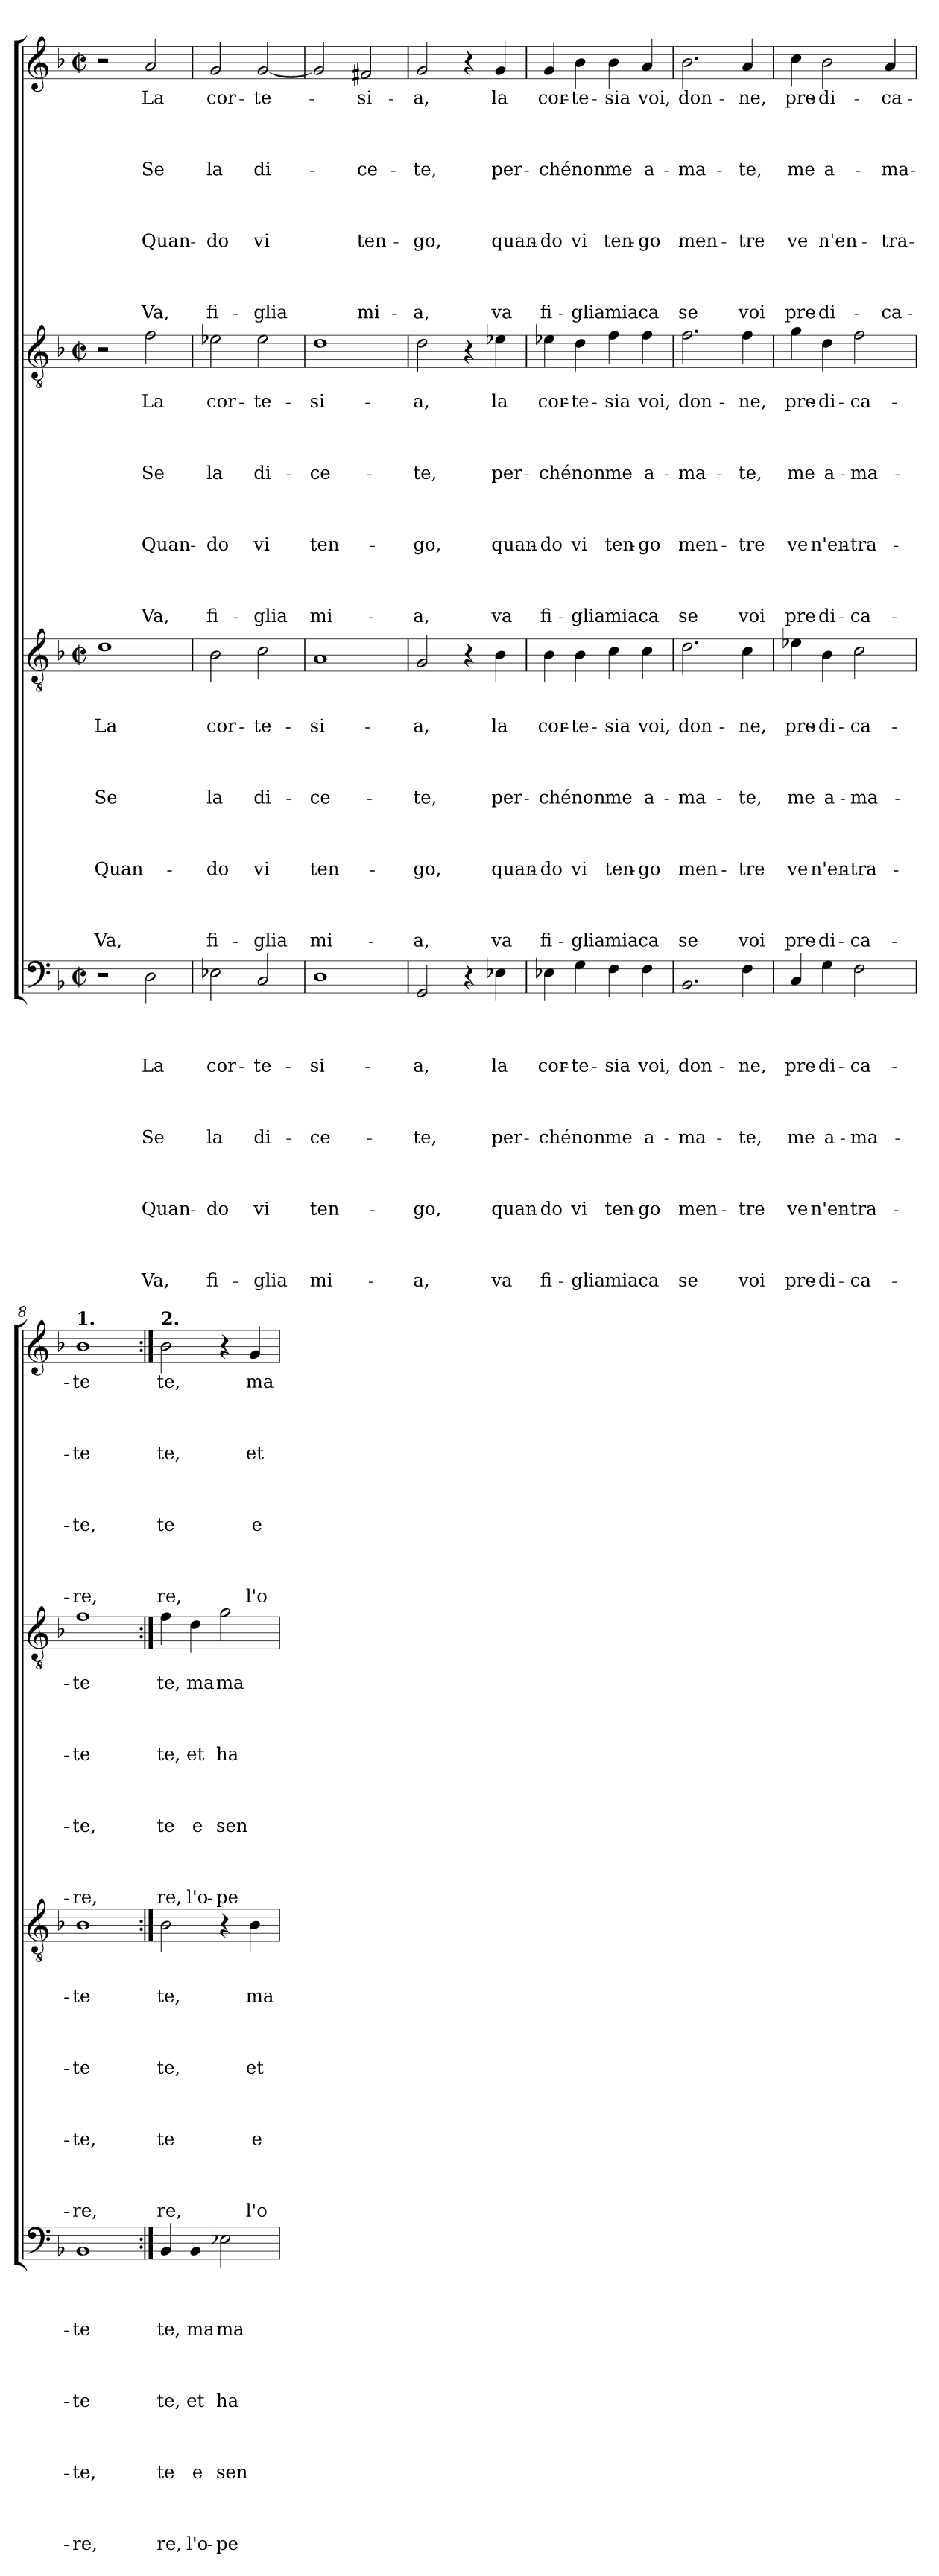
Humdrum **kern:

**kern	**text	**text	**text	**text	**text	**text	**text	**text	**text	**text	**text	**text	**text	**text	**text	**text	**kern	**text	**text	**text	**text	**text	**text	**text	**text	**text	**text	**text	**text	**text	**text	**text	**kern	**text	**text	**text	**text	**text	**text	**text	**text	**text	**text	**text	**text	**text	**text	**kern	**text	**text	**text	**text	**text	**text	**text	**text	**text	**text	**text	**text	**text
*part4	*part4	*part4	*part4	*part4	*part4	*part4	*part4	*part4	*part4	*part4	*part4	*part4	*part4	*part4	*part4	*part4	*part3	*part3	*part3	*part3	*part3	*part3	*part3	*part3	*part3	*part3	*part3	*part3	*part3	*part3	*part3	*part3	*part2	*part2	*part2	*part2	*part2	*part2	*part2	*part2	*part2	*part2	*part2	*part2	*part2	*part2	*part2	*part1	*part1	*part1	*part1	*part1	*part1	*part1	*part1	*part1	*part1	*part1	*part1	*part1	*part1
*staff4	*staff4	*staff4	*staff4	*staff4	*staff4	*staff4	*staff4	*staff4	*staff4	*staff4	*staff4	*staff4	*staff4	*staff4	*staff4	*staff4	*staff3	*staff3	*staff3	*staff3	*staff3	*staff3	*staff3	*staff3	*staff3	*staff3	*staff3	*staff3	*staff3	*staff3	*staff3	*staff3	*staff2	*staff2	*staff2	*staff2	*staff2	*staff2	*staff2	*staff2	*staff2	*staff2	*staff2	*staff2	*staff2	*staff2	*staff2	*staff1	*staff1	*staff1	*staff1	*staff1	*staff1	*staff1	*staff1	*staff1	*staff1	*staff1	*staff1	*staff1	*staff1
*clefF4	*	*	*	*	*	*	*	*	*	*	*	*	*	*	*	*	*clefGv2	*	*	*	*	*	*	*	*	*	*	*	*	*	*	*	*clefGv2	*	*	*	*	*	*	*	*	*	*	*	*	*	*	*clefG2	*	*	*	*	*	*	*	*	*	*	*	*	*
*k[b-]	*	*	*	*	*	*	*	*	*	*	*	*	*	*	*	*	*k[b-]	*	*	*	*	*	*	*	*	*	*	*	*	*	*	*	*k[b-]	*	*	*	*	*	*	*	*	*	*	*	*	*	*	*k[b-]	*	*	*	*	*	*	*	*	*	*	*	*	*
*F:	*	*	*	*	*	*	*	*	*	*	*	*	*	*	*	*	*F:	*	*	*	*	*	*	*	*	*	*	*	*	*	*	*	*F:	*	*	*	*	*	*	*	*	*	*	*	*	*	*	*F:	*	*	*	*	*	*	*	*	*	*	*	*	*
*M2/2	*	*	*	*	*	*	*	*	*	*	*	*	*	*	*	*	*M2/2	*	*	*	*	*	*	*	*	*	*	*	*	*	*	*	*M2/2	*	*	*	*	*	*	*	*	*	*	*	*	*	*	*M2/2	*	*	*	*	*	*	*	*	*	*	*	*	*
*met(c|)	*	*	*	*	*	*	*	*	*	*	*	*	*	*	*	*	*met(c|)	*	*	*	*	*	*	*	*	*	*	*	*	*	*	*	*met(c|)	*	*	*	*	*	*	*	*	*	*	*	*	*	*	*met(c|)	*	*	*	*	*	*	*	*	*	*	*	*	*
=1	=1	=1	=1	=1	=1	=1	=1	=1	=1	=1	=1	=1	=1	=1	=1	=1	=1	=1	=1	=1	=1	=1	=1	=1	=1	=1	=1	=1	=1	=1	=1	=1	=1	=1	=1	=1	=1	=1	=1	=1	=1	=1	=1	=1	=1	=1	=1	=1	=1	=1	=1	=1	=1	=1	=1	=1	=1	=1	=1	=1	=1
2r	.	.	.	.	.	.	.	.	.	.	.	.	.	.	.	.	1d	.	.	La	.	.	.	Se	.	.	.	Quan-	.	.	.	Va,	2r	.	.	.	.	.	.	.	.	.	.	.	.	.	.	2r	.	.	.	.	.	.	.	.	.	.	.	.	.
2D\	.	.	.	La	.	.	.	Se	.	.	.	Quan-	.	.	.	Va,	.	.	.	.	.	.	.	.	.	.	.	.	.	.	.	.	2f\	.	La	.	.	.	Se	.	.	.	Quan-	.	.	.	Va,	2a/	La	.	.	.	Se	.	.	.	Quan-	.	.	.	Va,
=2	=2	=2	=2	=2	=2	=2	=2	=2	=2	=2	=2	=2	=2	=2	=2	=2	=2	=2	=2	=2	=2	=2	=2	=2	=2	=2	=2	=2	=2	=2	=2	=2	=2	=2	=2	=2	=2	=2	=2	=2	=2	=2	=2	=2	=2	=2	=2	=2	=2	=2	=2	=2	=2	=2	=2	=2	=2	=2	=2	=2	=2
2E-X\	.	.	.	cor-	.	.	.	la	.	.	.	-do	.	.	.	fi-	2B-\	.	.	cor-	.	.	.	la	.	.	.	-do	.	.	.	fi-	2e-X\	.	cor-	.	.	.	la	.	.	.	-do	.	.	.	fi-	2g/	cor-	.	.	.	la	.	.	.	-do	.	.	.	fi-
2C/	.	.	.	-te-	.	.	.	di-	.	.	.	vi	.	.	.	-glia	2c\	.	.	-te-	.	.	.	di-	.	.	.	vi	.	.	.	-glia	2e-\	.	-te-	.	.	.	di-	.	.	.	vi	.	.	.	-glia	[2g/	-te-	.	.	.	di-	.	.	.	vi	.	.	.	-glia
=3	=3	=3	=3	=3	=3	=3	=3	=3	=3	=3	=3	=3	=3	=3	=3	=3	=3	=3	=3	=3	=3	=3	=3	=3	=3	=3	=3	=3	=3	=3	=3	=3	=3	=3	=3	=3	=3	=3	=3	=3	=3	=3	=3	=3	=3	=3	=3	=3	=3	=3	=3	=3	=3	=3	=3	=3	=3	=3	=3	=3	=3
1D	.	.	.	-si-	.	.	.	-ce-	.	.	.	ten-	.	.	.	mi-	1A	.	.	-si-	.	.	.	-ce-	.	.	.	ten-	.	.	.	mi-	1d	.	-si-	.	.	.	-ce-	.	.	.	ten-	.	.	.	mi-	2g/]	.	.	.	.	.	.	.	.	.	.	.	.	.
.	.	.	.	.	.	.	.	.	.	.	.	.	.	.	.	.	.	.	.	.	.	.	.	.	.	.	.	.	.	.	.	.	.	.	.	.	.	.	.	.	.	.	.	.	.	.	.	2f#/	-si-	.	.	.	-ce-	.	.	.	ten-	.	.	.	mi-
=4	=4	=4	=4	=4	=4	=4	=4	=4	=4	=4	=4	=4	=4	=4	=4	=4	=4	=4	=4	=4	=4	=4	=4	=4	=4	=4	=4	=4	=4	=4	=4	=4	=4	=4	=4	=4	=4	=4	=4	=4	=4	=4	=4	=4	=4	=4	=4	=4	=4	=4	=4	=4	=4	=4	=4	=4	=4	=4	=4	=4	=4
2GG/	.	.	.	-a,	.	.	.	-te,	.	.	.	-go,	.	.	.	-a,	2G/	.	.	-a,	.	.	.	-te,	.	.	.	-go,	.	.	.	-a,	2d\	.	-a,	.	.	.	-te,	.	.	.	-go,	.	.	.	-a,	2g/	-a,	.	.	.	-te,	.	.	.	-go,	.	.	.	-a,
4r	.	.	.	.	.	.	.	.	.	.	.	.	.	.	.	.	4r	.	.	.	.	.	.	.	.	.	.	.	.	.	.	.	4r	.	.	.	.	.	.	.	.	.	.	.	.	.	.	4r	.	.	.	.	.	.	.	.	.	.	.	.	.
4E-X\	.	.	.	la	.	.	.	per-	.	.	.	quan-	.	.	.	va	4B-\	.	.	la	.	.	.	per-	.	.	.	quan-	.	.	.	va	4e-X\	.	la	.	.	.	per-	.	.	.	quan-	.	.	.	va	4g/	la	.	.	.	per-	.	.	.	quan-	.	.	.	va
=5	=5	=5	=5	=5	=5	=5	=5	=5	=5	=5	=5	=5	=5	=5	=5	=5	=5	=5	=5	=5	=5	=5	=5	=5	=5	=5	=5	=5	=5	=5	=5	=5	=5	=5	=5	=5	=5	=5	=5	=5	=5	=5	=5	=5	=5	=5	=5	=5	=5	=5	=5	=5	=5	=5	=5	=5	=5	=5	=5	=5	=5
4E-X\	.	.	.	cor-	.	.	.	-ché	.	.	.	-do	.	.	.	fi-	4B-\	.	.	cor-	.	.	.	-ché	.	.	.	-do	.	.	.	fi-	4e-X\	.	cor-	.	.	.	-ché	.	.	.	-do	.	.	.	fi-	4g/	cor-	.	.	.	-ché	.	.	.	-do	.	.	.	fi-
4G\	.	.	.	-te-	.	.	.	non	.	.	.	vi	.	.	.	-glia	4B-\	.	.	-te-	.	.	.	non	.	.	.	vi	.	.	.	-glia	4d\	.	-te-	.	.	.	non	.	.	.	vi	.	.	.	-glia	4b-\	-te-	.	.	.	non	.	.	.	vi	.	.	.	-glia
4F\	.	.	.	-sia	.	.	.	me	.	.	.	ten-	.	.	.	mia	4c\	.	.	-sia	.	.	.	me	.	.	.	ten-	.	.	.	mia	4f\	.	-sia	.	.	.	me	.	.	.	ten-	.	.	.	mia	4b-\	-sia	.	.	.	me	.	.	.	ten-	.	.	.	mia
4F\	.	.	.	voi,	.	.	.	a-	.	.	.	-go	.	.	.	ca	4c\	.	.	voi,	.	.	.	a-	.	.	.	-go	.	.	.	ca	4f\	.	voi,	.	.	.	a-	.	.	.	-go	.	.	.	ca	4a/	voi,	.	.	.	a-	.	.	.	-go	.	.	.	ca
=6	=6	=6	=6	=6	=6	=6	=6	=6	=6	=6	=6	=6	=6	=6	=6	=6	=6	=6	=6	=6	=6	=6	=6	=6	=6	=6	=6	=6	=6	=6	=6	=6	=6	=6	=6	=6	=6	=6	=6	=6	=6	=6	=6	=6	=6	=6	=6	=6	=6	=6	=6	=6	=6	=6	=6	=6	=6	=6	=6	=6	=6
2.BB-/	.	.	.	don-	.	.	.	-ma-	.	.	.	men-	.	.	.	se	2.d\	.	.	don-	.	.	.	-ma-	.	.	.	men-	.	.	.	se	2.f\	.	don-	.	.	.	-ma-	.	.	.	men-	.	.	.	se	2.b-\	don-	.	.	.	-ma-	.	.	.	men-	.	.	.	se
4F\	.	.	.	-ne,	.	.	.	-te,	.	.	.	-tre	.	.	.	voi	4c\	.	.	-ne,	.	.	.	-te,	.	.	.	-tre	.	.	.	voi	4f\	.	-ne,	.	.	.	-te,	.	.	.	-tre	.	.	.	voi	4a/	-ne,	.	.	.	-te,	.	.	.	-tre	.	.	.	voi
=7	=7	=7	=7	=7	=7	=7	=7	=7	=7	=7	=7	=7	=7	=7	=7	=7	=7	=7	=7	=7	=7	=7	=7	=7	=7	=7	=7	=7	=7	=7	=7	=7	=7	=7	=7	=7	=7	=7	=7	=7	=7	=7	=7	=7	=7	=7	=7	=7	=7	=7	=7	=7	=7	=7	=7	=7	=7	=7	=7	=7	=7
4C/	.	.	.	pre-	.	.	.	me	.	.	.	ve	.	.	.	pre-	4e-X\	.	.	pre-	.	.	.	me	.	.	.	ve	.	.	.	pre-	4g\	.	pre-	.	.	.	me	.	.	.	ve	.	.	.	pre-	4cc\	pre-	.	.	.	me	.	.	.	ve	.	.	.	pre-
4G\	.	.	.	-di-	.	.	.	a-	.	.	.	n'en-	.	.	.	-di-	4B-\	.	.	-di-	.	.	.	a-	.	.	.	n'en-	.	.	.	-di-	4d\	.	-di-	.	.	.	a-	.	.	.	n'en-	.	.	.	-di-	2b-\	-di-	.	.	.	a-	.	.	.	n'en-	.	.	.	-di-
2F\	.	.	.	-ca-	.	.	.	-ma-	.	.	.	-tra-	.	.	.	-ca-	2c\	.	.	-ca-	.	.	.	-ma-	.	.	.	-tra-	.	.	.	-ca-	2f\	.	-ca-	.	.	.	-ma-	.	.	.	-tra-	.	.	.	-ca-	.	.	.	.	.	.	.	.	.	.	.	.	.	.
.	.	.	.	.	.	.	.	.	.	.	.	.	.	.	.	.	.	.	.	.	.	.	.	.	.	.	.	.	.	.	.	.	.	.	.	.	.	.	.	.	.	.	.	.	.	.	.	4a/	-ca-	.	.	.	-ma-	.	.	.	-tra-	.	.	.	-ca-
!!LO:LB:g=z
=8	=8	=8	=8	=8	=8	=8	=8	=8	=8	=8	=8	=8	=8	=8	=8	=8	=8	=8	=8	=8	=8	=8	=8	=8	=8	=8	=8	=8	=8	=8	=8	=8	=8	=8	=8	=8	=8	=8	=8	=8	=8	=8	=8	=8	=8	=8	=8	=8	=8	=8	=8	=8	=8	=8	=8	=8	=8	=8	=8	=8	=8
!	!	!	!	!	!	!	!	!	!	!	!	!	!	!	!	!	!	!	!	!	!	!	!	!	!	!	!	!	!	!	!	!	!	!	!	!	!	!	!	!	!	!	!	!	!	!	!	!LO:TX:a:B:t=1.	!	!	!	!	!	!	!	!	!	!	!	!	!
1BB-	.	.	.	-te	.	.	.	-te	.	.	.	-te,	.	.	.	-re,	1B-	.	.	-te	.	.	.	-te	.	.	.	-te,	.	.	.	-re,	1f	.	-te	.	.	.	-te	.	.	.	-te,	.	.	.	-re,	1b-	-te	.	.	.	-te	.	.	.	-te,	.	.	.	-re,
=9:|!	=9:|!	=9:|!	=9:|!	=9:|!	=9:|!	=9:|!	=9:|!	=9:|!	=9:|!	=9:|!	=9:|!	=9:|!	=9:|!	=9:|!	=9:|!	=9:|!	=9:|!	=9:|!	=9:|!	=9:|!	=9:|!	=9:|!	=9:|!	=9:|!	=9:|!	=9:|!	=9:|!	=9:|!	=9:|!	=9:|!	=9:|!	=9:|!	=9:|!	=9:|!	=9:|!	=9:|!	=9:|!	=9:|!	=9:|!	=9:|!	=9:|!	=9:|!	=9:|!	=9:|!	=9:|!	=9:|!	=9:|!	=9:|!	=9:|!	=9:|!	=9:|!	=9:|!	=9:|!	=9:|!	=9:|!	=9:|!	=9:|!	=9:|!	=9:|!	=9:|!	=9:|!
!	!	!	!	!	!	!	!	!	!	!	!	!	!	!	!	!	!	!	!	!	!	!	!	!	!	!	!	!	!	!	!	!	!	!	!	!	!	!	!	!	!	!	!	!	!	!	!	!LO:TX:a:B:t=2.	!	!	!	!	!	!	!	!	!	!	!	!	!
4BB-/	.	.	.	te,	.	.	.	te,	.	.	.	te	.	.	.	re,	2B-\	.	.	te,	.	.	.	te,	.	.	.	te	.	.	.	re,	4f\	.	te,	.	.	.	te,	.	.	.	te	.	.	.	re,	2b-\	te,	.	.	.	te,	.	.	.	te	.	.	.	re,
4BB-/	.	.	.	ma	.	.	.	et	.	.	.	e	.	.	.	l'o-	.	.	.	.	.	.	.	.	.	.	.	.	.	.	.	.	4d\	.	ma	.	.	.	et	.	.	.	e	.	.	.	l'o-	.	.	.	.	.	.	.	.	.	.	.	.	.	.
2E-X\	.	.	.	ma-	.	.	.	ha-	.	.	.	sen-	.	.	.	-pe-	4r	.	.	.	.	.	.	.	.	.	.	.	.	.	.	.	2g\	.	ma-	.	.	.	ha-	.	.	.	sen-	.	.	.	-pe-	4r	.	.	.	.	.	.	.	.	.	.	.	.	.
.	.	.	.	.	.	.	.	.	.	.	.	.	.	.	.	.	4B-\	.	.	ma	.	.	.	et	.	.	.	e	.	.	.	l'o-	.	.	.	.	.	.	.	.	.	.	.	.	.	.	.	4g/	ma	.	.	.	et	.	.	.	e	.	.	.	l'o-
=	=	=	=	=	=	=	=	=	=	=	=	=	=	=	=	=	=	=	=	=	=	=	=	=	=	=	=	=	=	=	=	=	=	=	=	=	=	=	=	=	=	=	=	=	=	=	=	=	=	=	=	=	=	=	=	=	=	=	=	=	=
*-	*-	*-	*-	*-	*-	*-	*-	*-	*-	*-	*-	*-	*-	*-	*-	*-	*-	*-	*-	*-	*-	*-	*-	*-	*-	*-	*-	*-	*-	*-	*-	*-	*-	*-	*-	*-	*-	*-	*-	*-	*-	*-	*-	*-	*-	*-	*-	*-	*-	*-	*-	*-	*-	*-	*-	*-	*-	*-	*-	*-	*-
